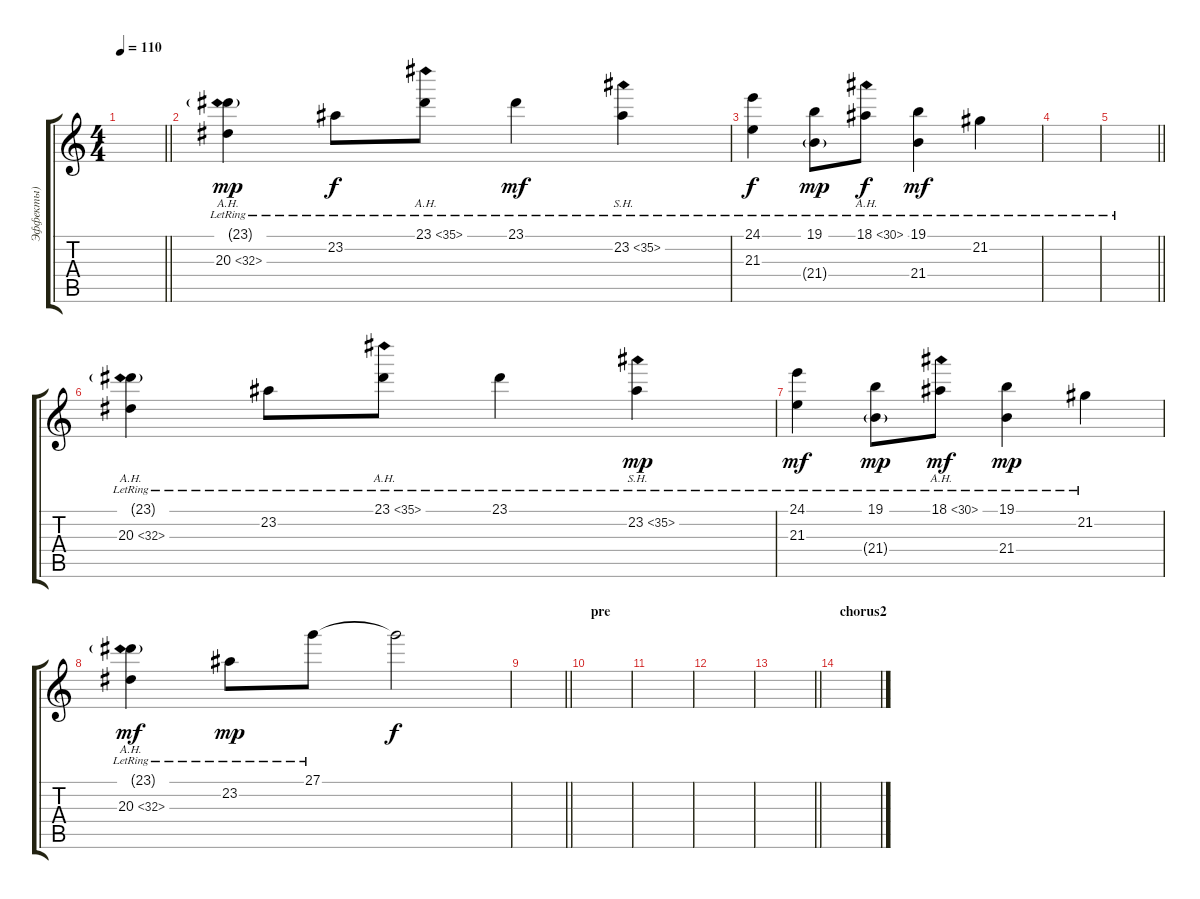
\track ("Эффекты)" "Эффекты)") {instrument altosax}
\staff {score tabs}
\tuning (E4 B3 G3 D3 A2 D2) {hide}
\ts (4 4)
\tempo 110
\clef g2
\barLineRight lightlight
\ks c
|
(23.1{g lr} 20.3{ah 12 lr}).4{dy mp} 23.2{lr}.8{dy f} 23.1{ah 12 lr}.8 23.1{lr}.4{dy mf} 23.2{sh 12 lr}.4 |
(24.1{lr} 21.3{lr}).4{dy f} (19.1{lr} 21.4{g}).8{dy mp} 18.1{ah 12 lr}.8{dy f} (19.1 21.4{lr}).4{dy mf} 21.2{lr}.4 |
|
\barLineRight lightlight
|
(23.1{g lr} 20.3{ah 12 lr}).4 23.2{lr}.8 23.1{ah 12 lr}.8 23.1{lr}.4 23.2{sh 12 lr}.4{dy mp} |
(24.1{lr} 21.3{lr}).4{dy mf} (19.1{lr} 21.4{g}).8{dy mp} 18.1{ah 12 lr}.8{dy mf} (19.1 21.4{lr}).4{dy mp} 21.2{lr}.4 |
(23.1{g lr} 20.3{ah 12 lr}).4{dy mf} 23.2{lr}.8{dy mp} 27.1{lr}.8 27.1{t}.2{dy f} |
\barLineRight lightlight
|
\section ("" "pre")
|
|
|
\barLineRight lightlight
|
\section ("" "chorus2")
